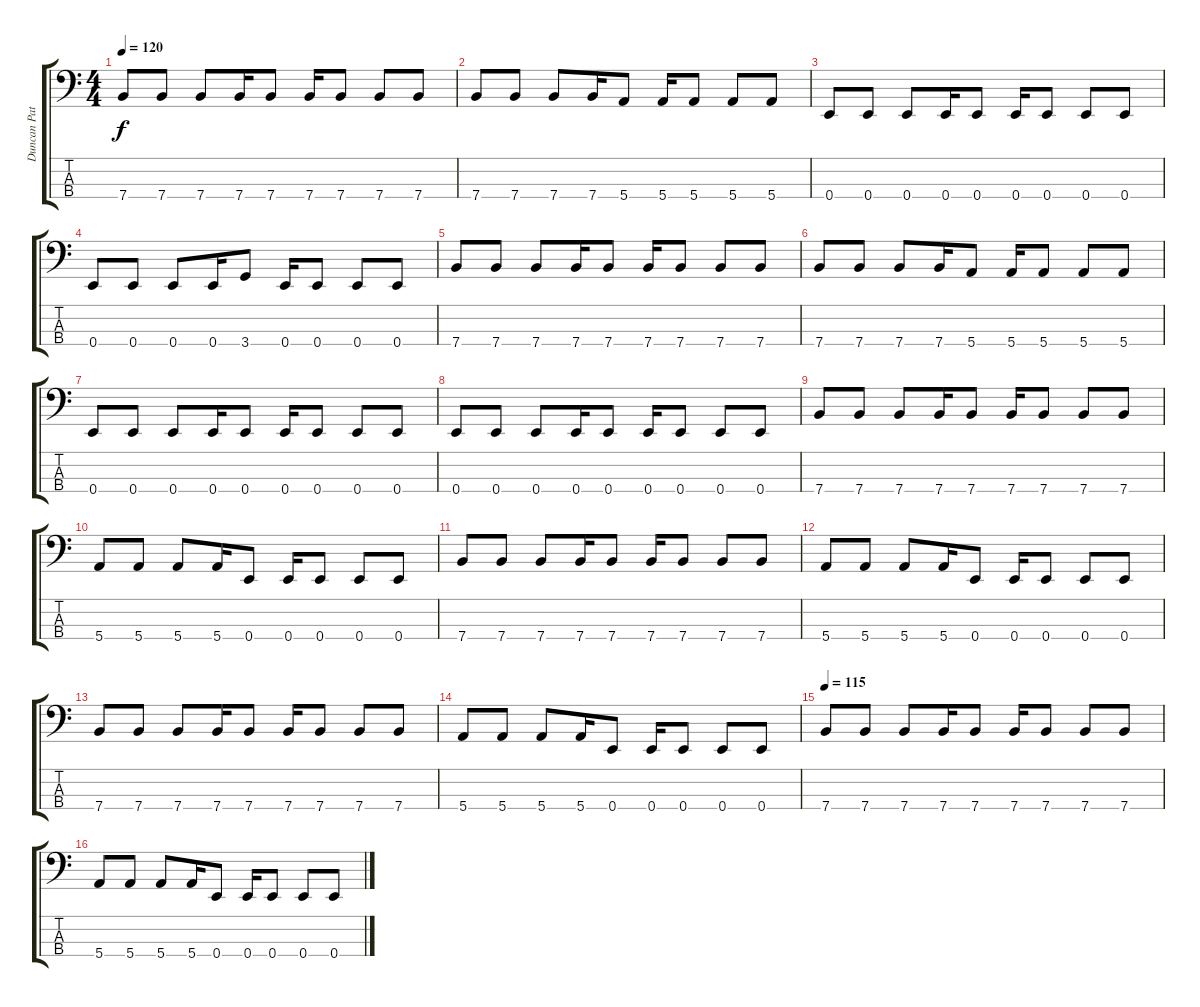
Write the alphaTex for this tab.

\track ("Duncan Patterson (Bass Guitar)" "Duncan Pat") {instrument electricbassfinger}
\staff {score tabs}
\tuning (G2 D2 A1 E1) {hide}
\ts (4 4)
\tempo 120
\clef f4
\ks c
7.4.8{dy f} 7.4.8 7.4.8 7.4.16 7.4.8 7.4.16 7.4.8 7.4.8 7.4.8 |
7.4.8 7.4.8 7.4.8 7.4.16 5.4.8 5.4.16 5.4.8 5.4.8 5.4.8 |
0.4.8 0.4.8 0.4.8 0.4.16 0.4.8 0.4.16 0.4.8 0.4.8 0.4.8 |
0.4.8 0.4.8 0.4.8 0.4.16 3.4.8 0.4.16 0.4.8 0.4.8 0.4.8 |
7.4.8 7.4.8 7.4.8 7.4.16 7.4.8 7.4.16 7.4.8 7.4.8 7.4.8 |
7.4.8 7.4.8 7.4.8 7.4.16 5.4.8 5.4.16 5.4.8 5.4.8 5.4.8 |
0.4.8 0.4.8 0.4.8 0.4.16 0.4.8 0.4.16 0.4.8 0.4.8 0.4.8 |
0.4.8 0.4.8 0.4.8 0.4.16 0.4.8 0.4.16 0.4.8 0.4.8 0.4.8 |
7.4.8 7.4.8 7.4.8 7.4.16 7.4.8 7.4.16 7.4.8 7.4.8 7.4.8 |
5.4.8 5.4.8 5.4.8 5.4.16 0.4.8 0.4.16 0.4.8 0.4.8 0.4.8 |
7.4.8 7.4.8 7.4.8 7.4.16 7.4.8 7.4.16 7.4.8 7.4.8 7.4.8 |
5.4.8 5.4.8 5.4.8 5.4.16 0.4.8 0.4.16 0.4.8 0.4.8 0.4.8 |
7.4.8 7.4.8 7.4.8 7.4.16 7.4.8 7.4.16 7.4.8 7.4.8 7.4.8 |
5.4.8 5.4.8 5.4.8 5.4.16 0.4.8 0.4.16 0.4.8 0.4.8 0.4.8 |
\tempo 115
7.4.8 7.4.8 7.4.8 7.4.16 7.4.8 7.4.16 7.4.8 7.4.8 7.4.8 |
5.4.8 5.4.8 5.4.8 5.4.16 0.4.8 0.4.16 0.4.8 0.4.8 0.4.8
